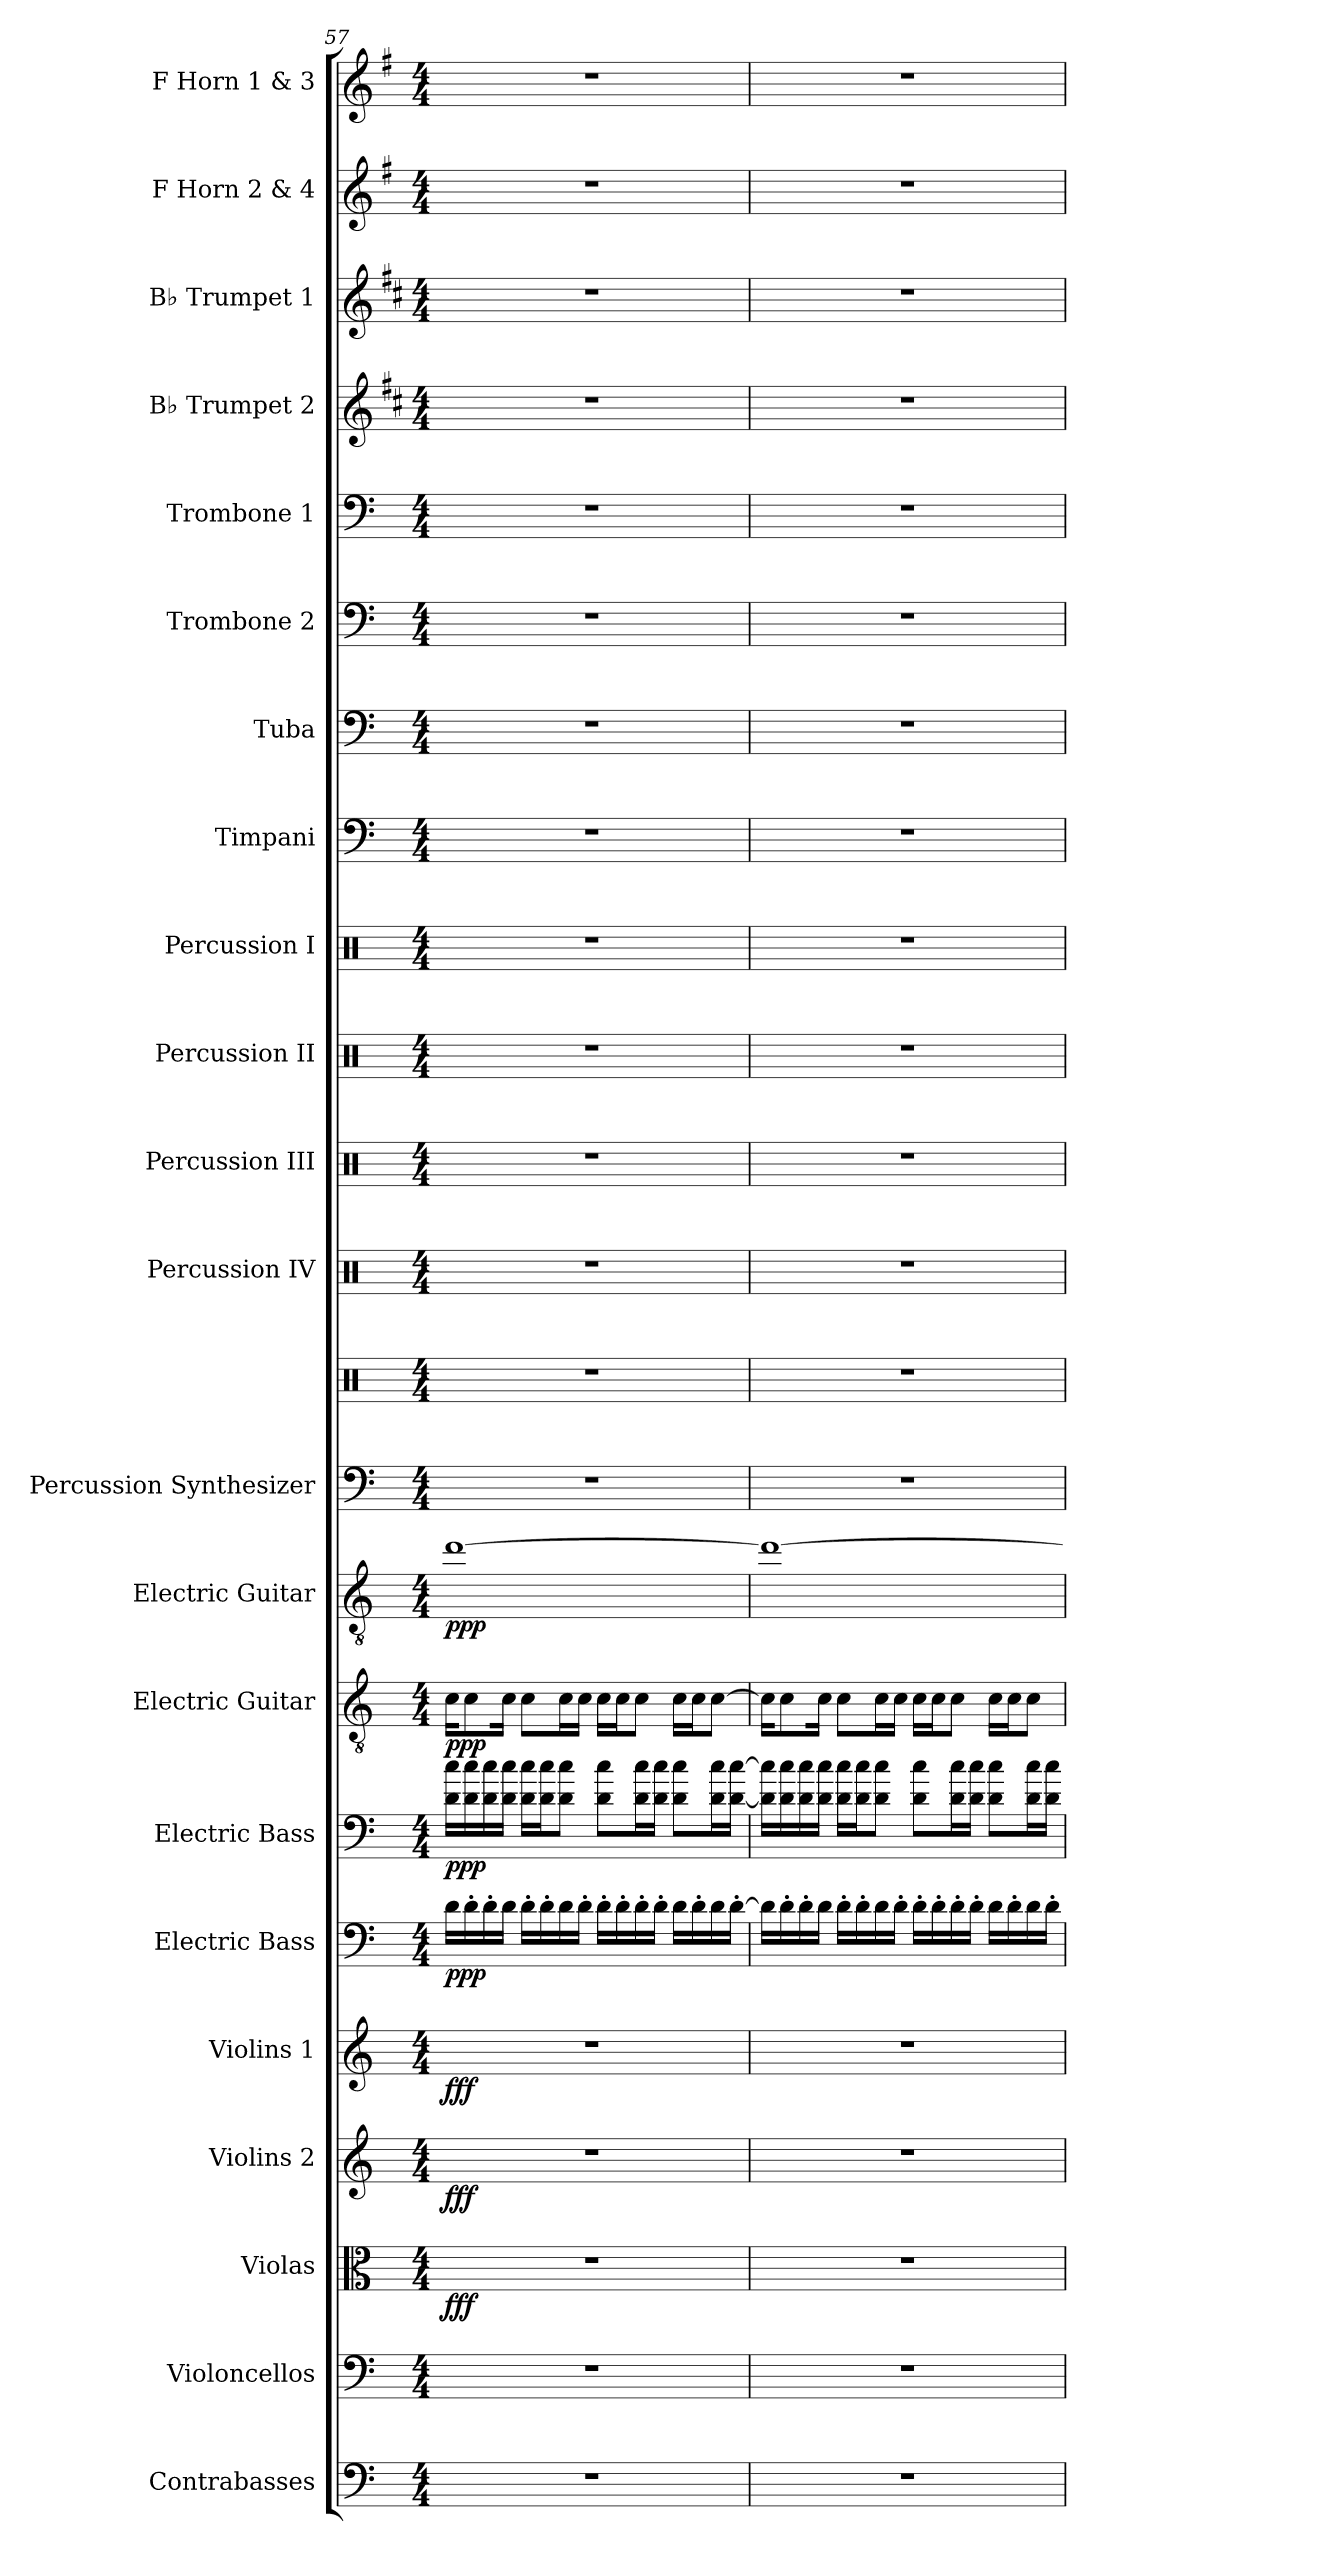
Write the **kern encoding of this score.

**kern	**kern	**kern	**dynam	**kern	**dynam	**kern	**dynam	**kern	**dynam	**kern	**dynam	**kern	**dynam	**kern	**dynam	**kern	**kern	**kern	**kern	**kern	**kern	**kern	**kern	**kern	**kern	**kern	**kern	**kern	**kern
*part22	*part21	*part20	*part20	*part19	*part19	*part18	*part18	*part17	*part17	*part16	*part16	*part15	*part15	*part14	*part14	*part13	*part13	*part12	*part11	*part10	*part9	*part8	*part7	*part6	*part5	*part4	*part3	*part2	*part1
*staff23	*staff22	*staff21	*staff21	*staff20	*staff20	*staff19	*staff19	*staff18	*staff18	*staff17	*staff17	*staff16	*staff16	*staff15	*staff15	*staff14	*staff13	*staff12	*staff11	*staff10	*staff9	*staff8	*staff7	*staff6	*staff5	*staff4	*staff3	*staff2	*staff1
*I"Contrabasses	*I"Violoncellos	*I"Violas	*	*I"Violins 2	*	*I"Violins 1	*	*I"Electric Bass	*	*I"Electric Bass	*	*I"Electric Guitar	*	*I"Electric Guitar	*	*I"Percussion Synthesizer	*	*I"Percussion IV	*I"Percussion III	*I"Percussion II	*I"Percussion I	*I"Timpani	*I"Tuba	*I"Trombone 2	*I"Trombone 1	*I"B♭ Trumpet 2	*I"B♭ Trumpet 1	*I"F Horn 2 &amp; 4	*I"F Horn 1 &amp; 3
*I'Cbs.	*I'Vcs.	*I'Vlas.	*	*I'Vlns. 2	*	*I'Vlns. 1	*	*I'El. B.	*	*I'El. B.	*	*I'El. Guit.	*	*I'El. Guit.	*	*I'Perc. Syn.	*	*I'Perc. IV	*I'Perc. III	*I'Perc. II	*I'Perc. I	*I'Timp.	*I'Tba.	*I'Tbn. 2	*I'Tbn. 1	*I'B♭ Tpt. 2	*I'B♭ Tpt. 1	*I'F Hn. 2 4	*I'F Hn. 1 3
*clefF4	*clefF4	*clefC3	*	*clefG2	*	*clefG2	*	*clefF4	*	*clefF4	*	*clefGv2	*	*clefGv2	*	*clefF4	*clefX	*clefX	*clefX	*clefX	*clefX	*clefF4	*clefF4	*clefF4	*clefF4	*clefG2	*clefG2	*clefG2	*clefG2
*ITrd7c12	*	*	*	*	*	*	*	*ITrd7c12	*	*ITrd7c12	*	*	*	*	*	*	*	*	*	*	*	*	*	*	*	*ITrd1c2	*ITrd1c2	*ITrd4c7	*ITrd4c7
*k[]	*k[]	*k[]	*	*k[]	*	*k[]	*	*k[]	*	*k[]	*	*k[]	*	*k[]	*	*k[]	*k[]	*k[]	*k[]	*k[]	*k[]	*k[]	*k[]	*k[]	*k[]	*k[]	*k[]	*k[]	*k[]
*M4/4	*M4/4	*M4/4	*	*M4/4	*	*M4/4	*	*M4/4	*	*M4/4	*	*M4/4	*	*M4/4	*	*M4/4	*M4/4	*M4/4	*M4/4	*M4/4	*M4/4	*M4/4	*M4/4	*M4/4	*M4/4	*M4/4	*M4/4	*M4/4	*M4/4
=57	=57	=57	=57	=57	=57	=57	=57	=57	=57	=57	=57	=57	=57	=57	=57	=57	=57	=57	=57	=57	=57	=57	=57	=57	=57	=57	=57	=57	=57
!	!	!	!LO:DY:b	!	!LO:DY:b	!	!LO:DY:b	!	!LO:DY:b	!	!LO:DY:b	!	!LO:DY:b	!	!LO:DY:b	!	!	!	!	!	!	!	!	!	!	!	!	!	!
1r	1r	1r	fff	1r	fff	1r	fff	16D\LL	ppp	16D\ 16c\LL	ppp	16c\KL	ppp	[1dd	ppp	1r	1r	1r	1r	1r	1r	1r	1r	1r	1r	1r	1r	1r	1r
.	.	.	.	.	.	.	.	16D'\	.	16D\ 16c\	.	8c\	.	.	.	.	.	.	.	.	.	.	.	.	.	.	.	.	.
.	.	.	.	.	.	.	.	16D'\	.	16D\ 16c\	.	.	.	.	.	.	.	.	.	.	.	.	.	.	.	.	.	.	.
.	.	.	.	.	.	.	.	16D\JJ	.	16D\ 16c\JJ	.	16c\Jk	.	.	.	.	.	.	.	.	.	.	.	.	.	.	.	.	.
.	.	.	.	.	.	.	.	16D'\LL	.	16D\ 16c\LL	.	8c\L	.	.	.	.	.	.	.	.	.	.	.	.	.	.	.	.	.
.	.	.	.	.	.	.	.	16D'\	.	16D\ 16c\J	.	.	.	.	.	.	.	.	.	.	.	.	.	.	.	.	.	.	.
.	.	.	.	.	.	.	.	16D\	.	8D\ 8c\J	.	16c\L	.	.	.	.	.	.	.	.	.	.	.	.	.	.	.	.	.
.	.	.	.	.	.	.	.	16D'\JJ	.	.	.	16c\JJ	.	.	.	.	.	.	.	.	.	.	.	.	.	.	.	.	.
.	.	.	.	.	.	.	.	16D'\LL	.	8D\ 8c\L	.	16c\LL	.	.	.	.	.	.	.	.	.	.	.	.	.	.	.	.	.
.	.	.	.	.	.	.	.	16D'\	.	.	.	16c\J	.	.	.	.	.	.	.	.	.	.	.	.	.	.	.	.	.
.	.	.	.	.	.	.	.	16D'\	.	16D\ 16c\L	.	8c\J	.	.	.	.	.	.	.	.	.	.	.	.	.	.	.	.	.
.	.	.	.	.	.	.	.	16D'\JJ	.	16D\ 16c\JJ	.	.	.	.	.	.	.	.	.	.	.	.	.	.	.	.	.	.	.
.	.	.	.	.	.	.	.	16D\LL	.	8D\ 8c\L	.	16c\LL	.	.	.	.	.	.	.	.	.	.	.	.	.	.	.	.	.
.	.	.	.	.	.	.	.	16D'\	.	.	.	16c\J	.	.	.	.	.	.	.	.	.	.	.	.	.	.	.	.	.
.	.	.	.	.	.	.	.	16D\	.	16D\ 16c\L	.	[8c\J	.	.	.	.	.	.	.	.	.	.	.	.	.	.	.	.	.
.	.	.	.	.	.	.	.	[16D'\JJ	.	[16D\ [16c\JJ	.	.	.	.	.	.	.	.	.	.	.	.	.	.	.	.	.	.	.
=58	=58	=58	=58	=58	=58	=58	=58	=58	=58	=58	=58	=58	=58	=58	=58	=58	=58	=58	=58	=58	=58	=58	=58	=58	=58	=58	=58	=58	=58
1r	1r	1r	.	1r	.	1r	.	16D\LL]	.	16D\] 16c\]LL	.	16c\KL]	.	1dd_	.	1r	1r	1r	1r	1r	1r	1r	1r	1r	1r	1r	1r	1r	1r
.	.	.	.	.	.	.	.	16D'\	.	16D\ 16c\	.	8c\	.	.	.	.	.	.	.	.	.	.	.	.	.	.	.	.	.
.	.	.	.	.	.	.	.	16D'\	.	16D\ 16c\	.	.	.	.	.	.	.	.	.	.	.	.	.	.	.	.	.	.	.
.	.	.	.	.	.	.	.	16D\JJ	.	16D\ 16c\JJ	.	16c\Jk	.	.	.	.	.	.	.	.	.	.	.	.	.	.	.	.	.
.	.	.	.	.	.	.	.	16D'\LL	.	16D\ 16c\LL	.	8c\L	.	.	.	.	.	.	.	.	.	.	.	.	.	.	.	.	.
.	.	.	.	.	.	.	.	16D'\	.	16D\ 16c\J	.	.	.	.	.	.	.	.	.	.	.	.	.	.	.	.	.	.	.
.	.	.	.	.	.	.	.	16D\	.	8D\ 8c\J	.	16c\L	.	.	.	.	.	.	.	.	.	.	.	.	.	.	.	.	.
.	.	.	.	.	.	.	.	16D'\JJ	.	.	.	16c\JJ	.	.	.	.	.	.	.	.	.	.	.	.	.	.	.	.	.
.	.	.	.	.	.	.	.	16D'\LL	.	8D\ 8c\L	.	16c\LL	.	.	.	.	.	.	.	.	.	.	.	.	.	.	.	.	.
.	.	.	.	.	.	.	.	16D'\	.	.	.	16c\J	.	.	.	.	.	.	.	.	.	.	.	.	.	.	.	.	.
.	.	.	.	.	.	.	.	16D'\	.	16D\ 16c\L	.	8c\J	.	.	.	.	.	.	.	.	.	.	.	.	.	.	.	.	.
.	.	.	.	.	.	.	.	16D'\JJ	.	16D\ 16c\JJ	.	.	.	.	.	.	.	.	.	.	.	.	.	.	.	.	.	.	.
.	.	.	.	.	.	.	.	16D\LL	.	8D\ 8c\L	.	16c\LL	.	.	.	.	.	.	.	.	.	.	.	.	.	.	.	.	.
.	.	.	.	.	.	.	.	16D'\	.	.	.	16c\J	.	.	.	.	.	.	.	.	.	.	.	.	.	.	.	.	.
.	.	.	.	.	.	.	.	16D\	.	16D\ 16c\L	.	8c\J	.	.	.	.	.	.	.	.	.	.	.	.	.	.	.	.	.
.	.	.	.	.	.	.	.	16D'\JJ	.	16D\ 16c\JJ	.	.	.	.	.	.	.	.	.	.	.	.	.	.	.	.	.	.	.
=	=	=	=	=	=	=	=	=	=	=	=	=	=	=	=	=	=	=	=	=	=	=	=	=	=	=	=	=	=
*-	*-	*-	*-	*-	*-	*-	*-	*-	*-	*-	*-	*-	*-	*-	*-	*-	*-	*-	*-	*-	*-	*-	*-	*-	*-	*-	*-	*-	*-
